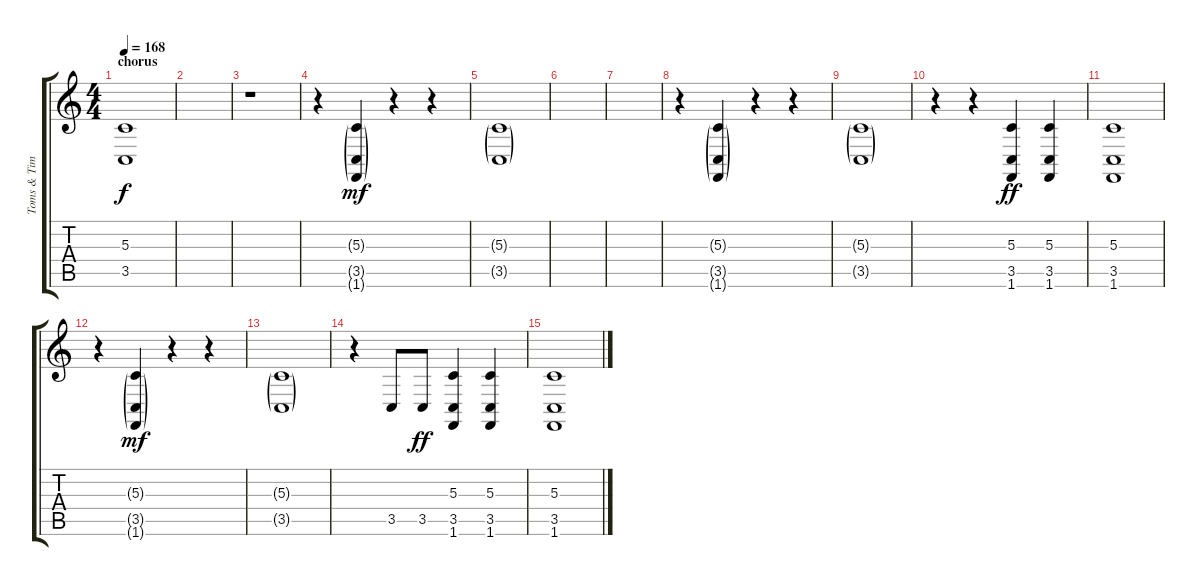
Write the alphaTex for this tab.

\track ("Toms & Timpani" "Toms & Tim") {instrument melodictom}
\staff {score tabs}
\tuning (E4 B3 G3 D3 A2 E2) {hide}
\ts (4 4)
\section ("" "chorus")
\tempo 168
\clef g2
\ks c
(5.3 3.5).1{dy f} |
|
r.1 |
r.4 (5.3{g} 3.5{g} 1.6{g}).4{dy mf} r.4 r.4 |
(5.3{g} 3.5{g}).1 |
|
|
r.4 (5.3{g} 3.5{g} 1.6{g}).4 r.4 r.4 |
(5.3{g} 3.5{g}).1 |
r.4 r.4 (5.3 3.5 1.6).4{dy ff} (5.3 3.5 1.6).4 |
(5.3 3.5 1.6).1 |
r.4 (5.3{g} 3.5{g} 1.6{g}).4{dy mf} r.4 r.4 |
(5.3{g} 3.5{g}).1 |
r.4 3.5.8 3.5.8{dy ff} (5.3 3.5 1.6).4 (5.3 3.5 1.6).4 |
(5.3 3.5 1.6).1
